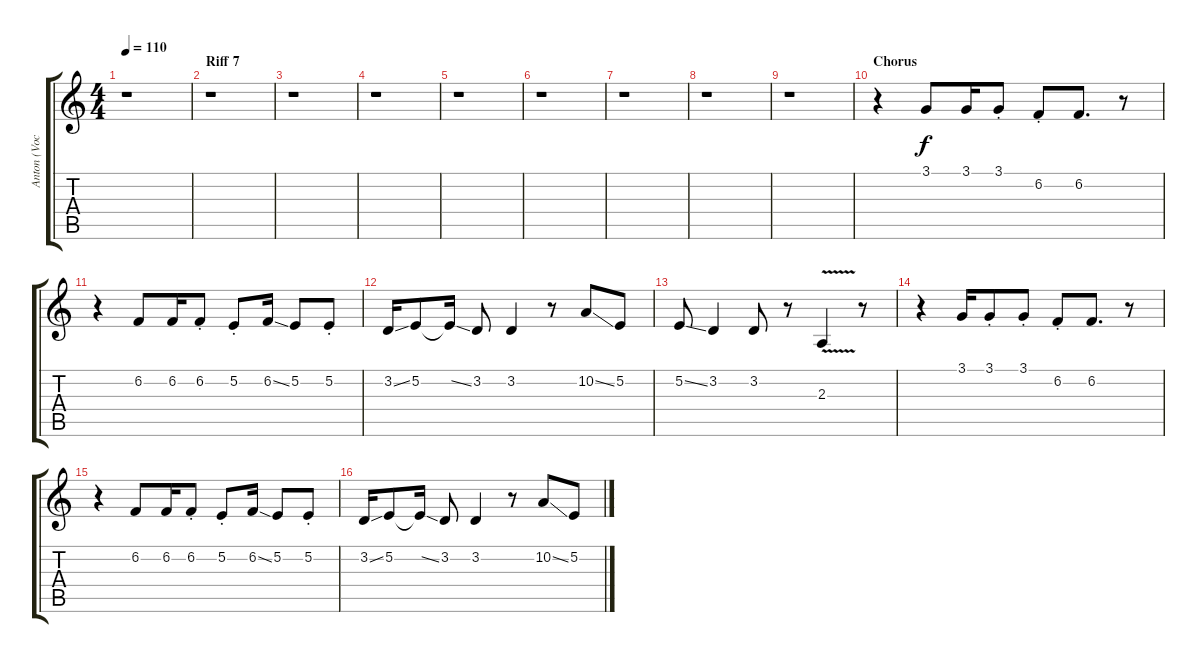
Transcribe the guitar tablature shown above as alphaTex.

\track ("Anton (Vocals)" "Anton (Voc") {instrument acousticgrandpiano}
\staff {score tabs}
\tuning (E4 B3 G3 D3 A2 E2) {hide}
\ts (4 4)
\tempo 110
\clef g2
\ks c
r.1{dy f} |
\section ("" "Riff 7")
r.1 |
r.1 |
r.1 |
r.1 |
r.1 |
r.1 |
r.1 |
r.1 |
\section ("" "Chorus")
r.4 3.1.8 3.1.16 3.1{st}.8 6.2{st}.8 6.2.8{d} r.8 |
r.4 6.2.8 6.2.16 6.2{st}.8 5.2{st}.8 6.2{ss}.16 5.2.8 5.2{st}.8 |
3.2{ss}.16 5.2.8 5.2{ss t}.16 3.2.8 3.2.4 r.8 10.2{ss}.8 5.2.8 |
5.2{ss}.8 3.2.4 3.2.8 r.8 2.3{v}.4 r.8 |
r.4 3.1.16 3.1{st}.8 3.1{st}.8 6.2{st}.8 6.2.8{d} r.8 |
r.4 6.2.8 6.2.16 6.2{st}.8 5.2{st}.8 6.2{ss}.16 5.2.8 5.2{st}.8 |
3.2{ss}.16 5.2.8 5.2{ss t}.16 3.2.8 3.2.4 r.8 10.2{ss}.8 5.2.8
